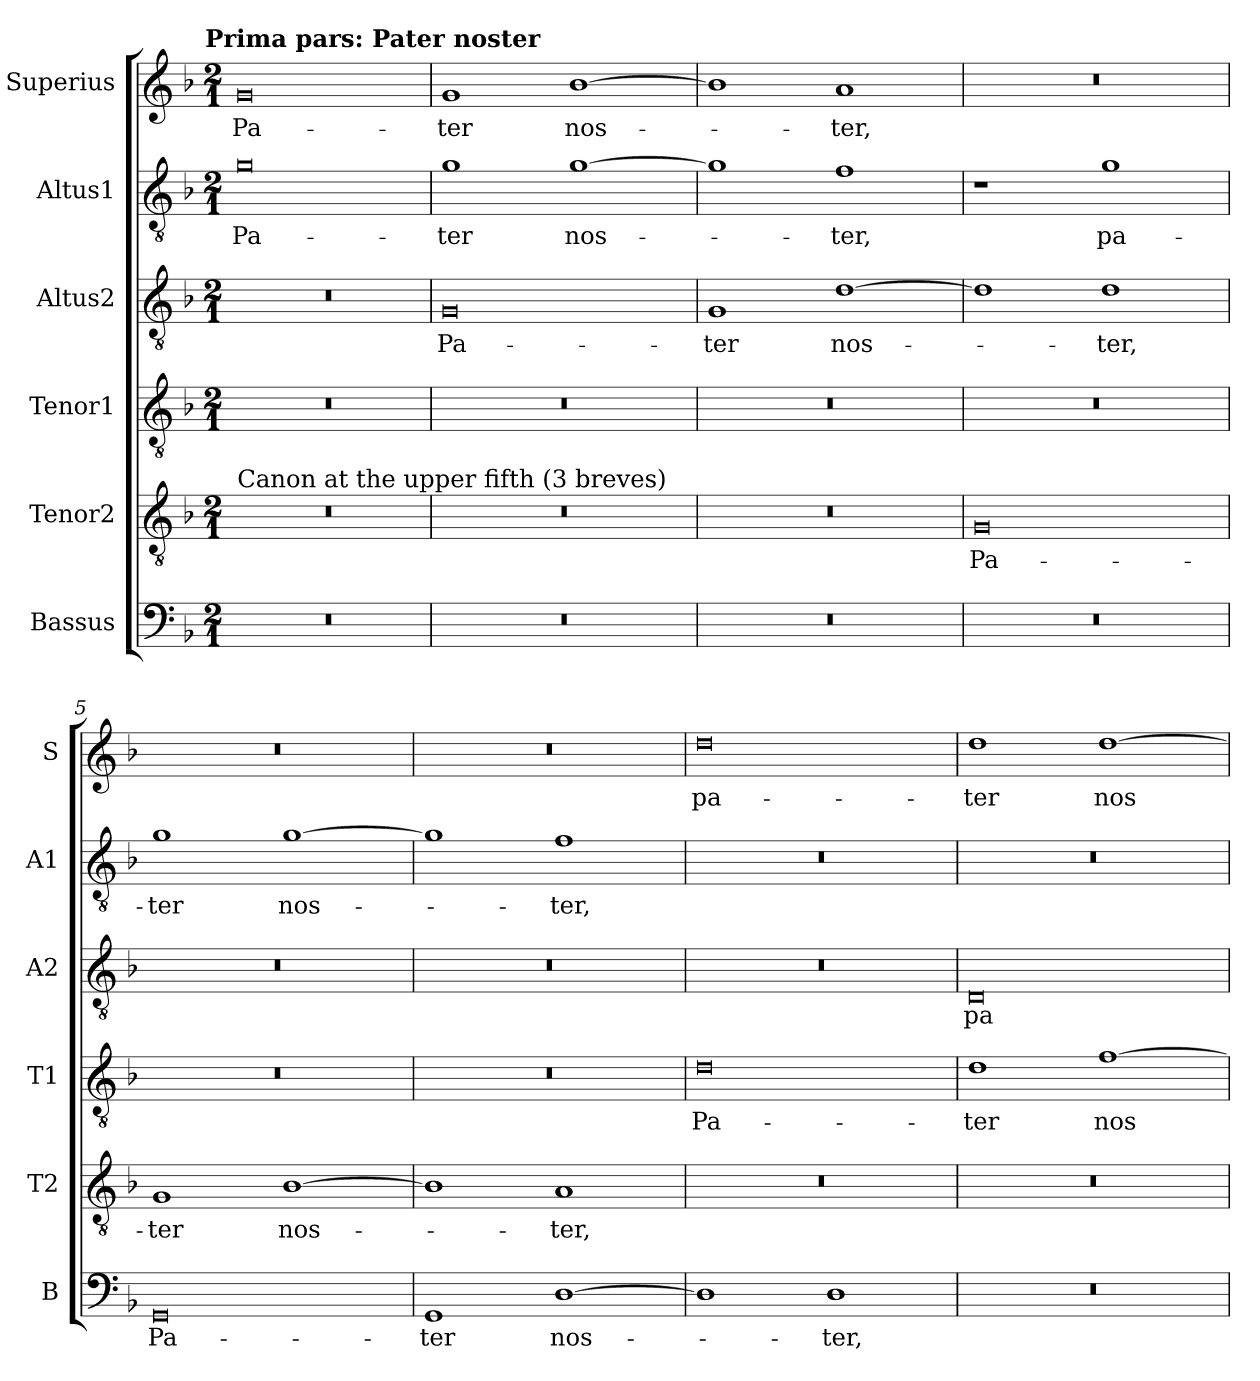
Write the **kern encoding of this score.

**kern	**text	**kern	**text	**kern	**text	**kern	**text	**kern	**text	**kern	**text
*part6	*part6	*part5	*part5	*part4	*part4	*part3	*part3	*part2	*part2	*part1	*part1
*staff6	*staff6	*staff5	*staff5	*staff4	*staff4	*staff3	*staff3	*staff2	*staff2	*staff1	*staff1
*I"Bassus	*	*I"Tenor2	*	*I"Tenor1	*	*I"Altus2	*	*I"Altus1	*	*I"Superius	*
*I'B	*	*I'T2	*	*I'T1	*	*I'A2	*	*I'A1	*	*I'S	*
*clefF4	*	*clefGv2	*	*clefGv2	*	*clefGv2	*	*clefGv2	*	*clefG2	*
*k[b-]	*	*k[b-]	*	*k[b-]	*	*k[b-]	*	*k[b-]	*	*k[b-]	*
!!LO:TX:omd:t=Prima pars&colon; Pater noster
*M2/1	*	*M2/1	*	*M2/1	*	*M2/1	*	*M2/1	*	*M2/1	*
=1	=1	=1	=1	=1	=1	=1	=1	=1	=1	=1	=1
!	!	!LO:TX:a:t=Canon at the upper fifth (3 breves)	!	!	!	!	!	!	!	!	!
0r	.	0r	.	0r	.	0r	.	0g	Pa-	0g	Pa-
=2	=2	=2	=2	=2	=2	=2	=2	=2	=2	=2	=2
0r	.	0r	.	0r	.	0G	Pa-	1g	-ter	1g	-ter
.	.	.	.	.	.	.	.	[1g	nos-	[1b-	nos-
=3	=3	=3	=3	=3	=3	=3	=3	=3	=3	=3	=3
0r	.	0r	.	0r	.	1G	-ter	1g]	.	1b-]	.
.	.	.	.	.	.	[1d	nos-	1f	-ter,	1a	-ter,
=4	=4	=4	=4	=4	=4	=4	=4	=4	=4	=4	=4
0r	.	0G	Pa-	0r	.	1d]	.	1r	.	0r	.
.	.	.	.	.	.	1d	-ter,	1g	pa-	.	.
=5	=5	=5	=5	=5	=5	=5	=5	=5	=5	=5	=5
0GG	Pa-	1G	-ter	0r	.	0r	.	1g	-ter	0r	.
.	.	[1B-	nos-	.	.	.	.	[1g	nos-	.	.
=6	=6	=6	=6	=6	=6	=6	=6	=6	=6	=6	=6
1GG	-ter	1B-]	.	0r	.	0r	.	1g]	.	0r	.
[1D	nos-	1A	-ter,	.	.	.	.	1f	-ter,	.	.
=7	=7	=7	=7	=7	=7	=7	=7	=7	=7	=7	=7
1D]	.	0r	.	0d	Pa-	0r	.	0r	.	0dd	pa-
1D	-ter,	.	.	.	.	.	.	.	.	.	.
=8	=8	=8	=8	=8	=8	=8	=8	=8	=8	=8	=8
0r	.	0r	.	1d	-ter	0D	pa-	0r	.	1dd	-ter
.	.	.	.	[1f	nos-	.	.	.	.	[1dd	nos-
=	=	=	=	=	=	=	=	=	=	=	=
*-	*-	*-	*-	*-	*-	*-	*-	*-	*-	*-	*-
